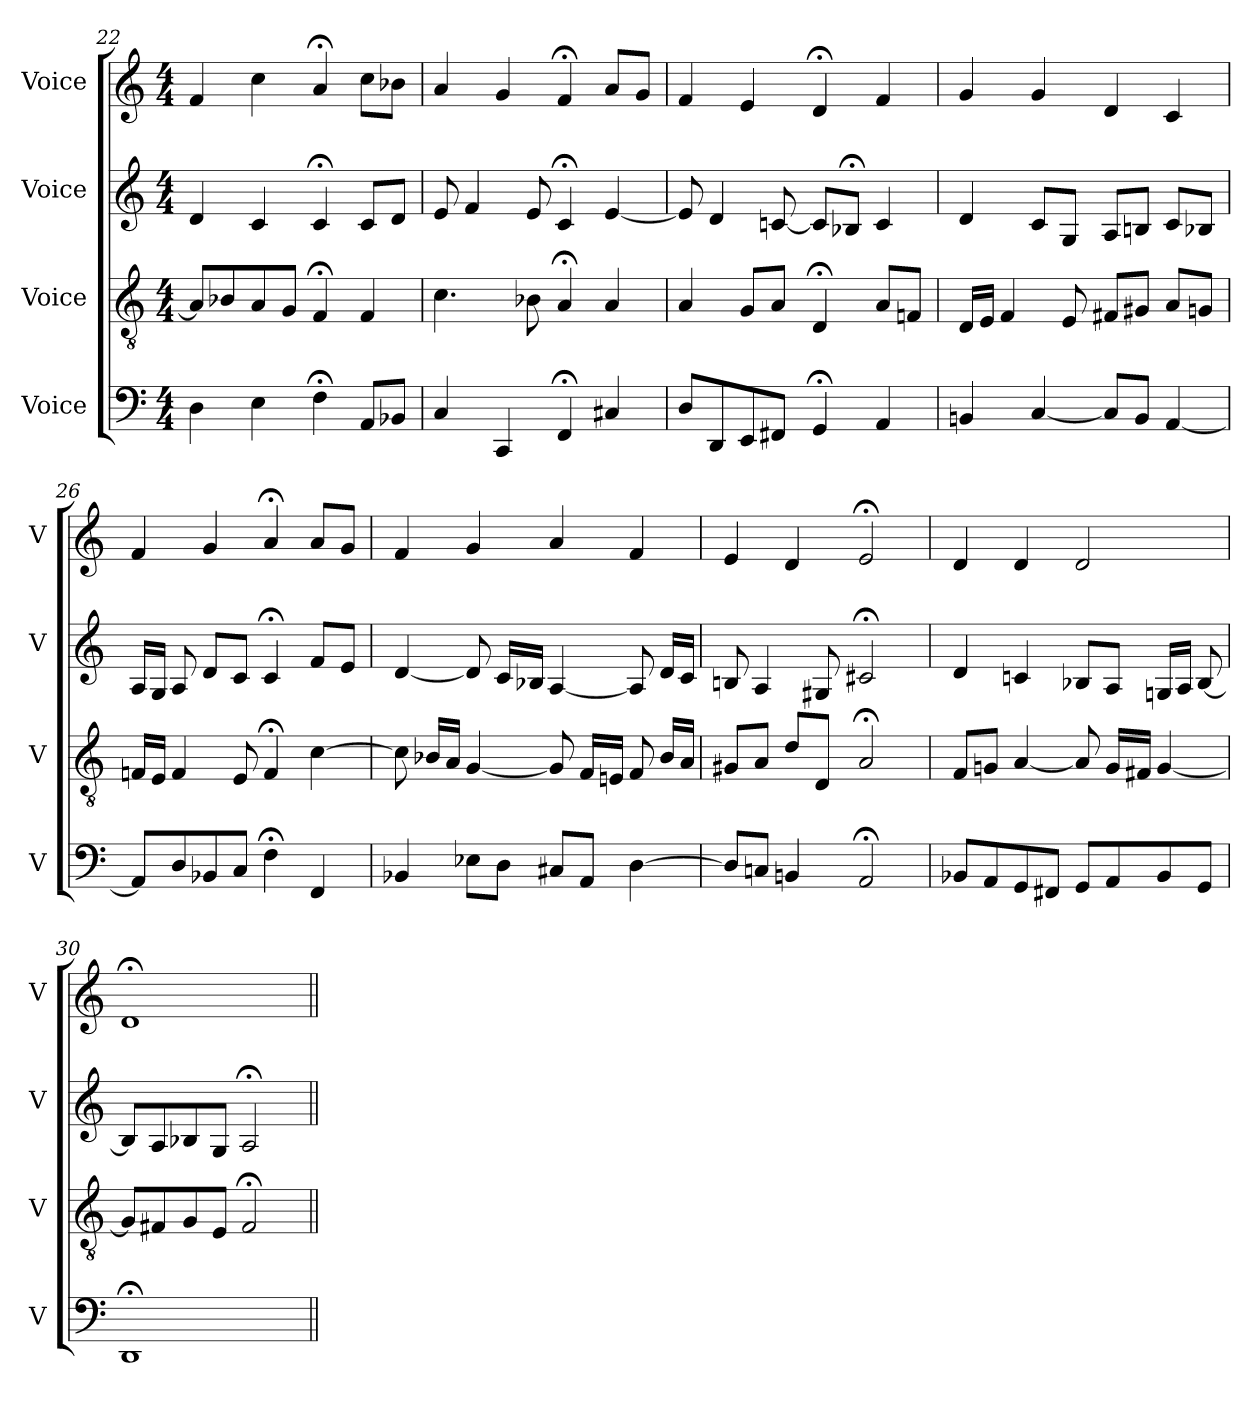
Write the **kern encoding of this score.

**kern	**kern	**kern	**kern
*part4	*part3	*part2	*part1
*staff4	*staff3	*staff2	*staff1
*I"Voice	*I"Voice	*I"Voice	*I"Voice
*I'V	*I'V	*I'V	*I'V
!!LO:LB:g=z
*clefF4	*clefGv2	*clefG2	*clefG2
*k[]	*k[]	*k[]	*k[]
*M4/4	*M4/4	*M4/4	*M4/4
=22	=22	=22	=22
4D\	8A/L]	4d/	4f/
.	8B-X/	.	.
4E\	8A/	4c/	4cc\
.	8G/J	.	.
4F;\	4F;/	4c;/	4a;/
8AA/L	4F/	8c/L	8cc\L
8BB-X/J	.	8d/J	8b-X\J
=23	=23	=23	=23
4C/	4.c\	8e/	4a/
.	.	4f/	.
4CC/	.	.	4g/
.	8B-X\	8e/	.
4FF;/	4A;/	4c;/	4f;/
4C#X/	4A/	[4e/	8a/L
.	.	.	8g/J
=24	=24	=24	=24
8D/L	4A/	8e/]	4f/
8DD/	.	4d/	.
8EE/	8G/L	.	4e/
8FF#X/J	8A/J	[8cn/	.
4GG;/	4D;/	8c/L]	4d;/
.	.	8B-X;/J	.
4AA/	8A/L	4c/	4f/
.	8Fn/J	.	.
=25	=25	=25	=25
4BBn/	16D/LL	4d/	4g/
.	16E/JJ	.	.
.	4F/	.	.
[4C/	.	8c/L	4g/
.	8E/	8G/J	.
8C/L]	8F#X/L	8A/L	4d/
8BB/J	8G#X/J	8Bn/J	.
[4AA/	8A/L	8c/L	4c/
.	8Gn/J	8B-X/J	.
!!LO:LB:g=z
=26	=26	=26	=26
8AA/L]	16Fn/LL	16A/LL	4f/
.	16E/JJ	16G/JJ	.
8D/	4F/	8A/	.
8BB-X/	.	8d/L	4g/
8C/J	8E/	8c/J	.
4F;\	4F;/	4c;/	4a;/
4FF/	[4c\	8f/L	8a/L
.	.	8e/J	8g/J
=27	=27	=27	=27
4BB-X/	8c\]	[4d/	4f/
.	16B-X/LL	.	.
.	16A/JJ	.	.
8E-X\L	[4G/	8d/]	4g/
8D\J	.	16c/LL	.
.	.	16B-X/JJ	.
8C#X/L	8G/]	[4A/	4a/
8AA/J	16F/LL	.	.
.	16En/JJ	.	.
[4D\	8F/	8A/]	4f/
.	16B-/LL	16d/LL	.
.	16A/JJ	16c/JJ	.
=28	=28	=28	=28
8D/L]	8G#X/L	8Bn/	4e/
8Cn/J	8A/J	4A/	.
4BBn/	8d/L	.	4d/
.	8D/J	8G#X/	.
2AA;/	2A;/	2c#X;/	2e;/
!!LO:PB:g=z
=29	=29	=29	=29
8BB-X/L	8F/L	4d/	4d/
8AA/	8Gn/J	.	.
8GG/	[4A/	4cn/	4d/
8FF#X/J	.	.	.
8GG/L	8A/]	8B-X/L	2d/
8AA/	16G/LL	8A/J	.
.	16F#X/JJ	.	.
8BB-/	[4G/	16Gn/LL	.
.	.	16A/JJ	.
8GG/J	.	[8B-/	.
=30	=30	=30	=30
1DD;	8G/L]	8B-/L]	1d;
.	8F#X/	8A/	.
.	8G/	8B-X/	.
.	8E/J	8G/J	.
.	2F#;/	2A;/	.
=||	=||	=||	=||
*-	*-	*-	*-
